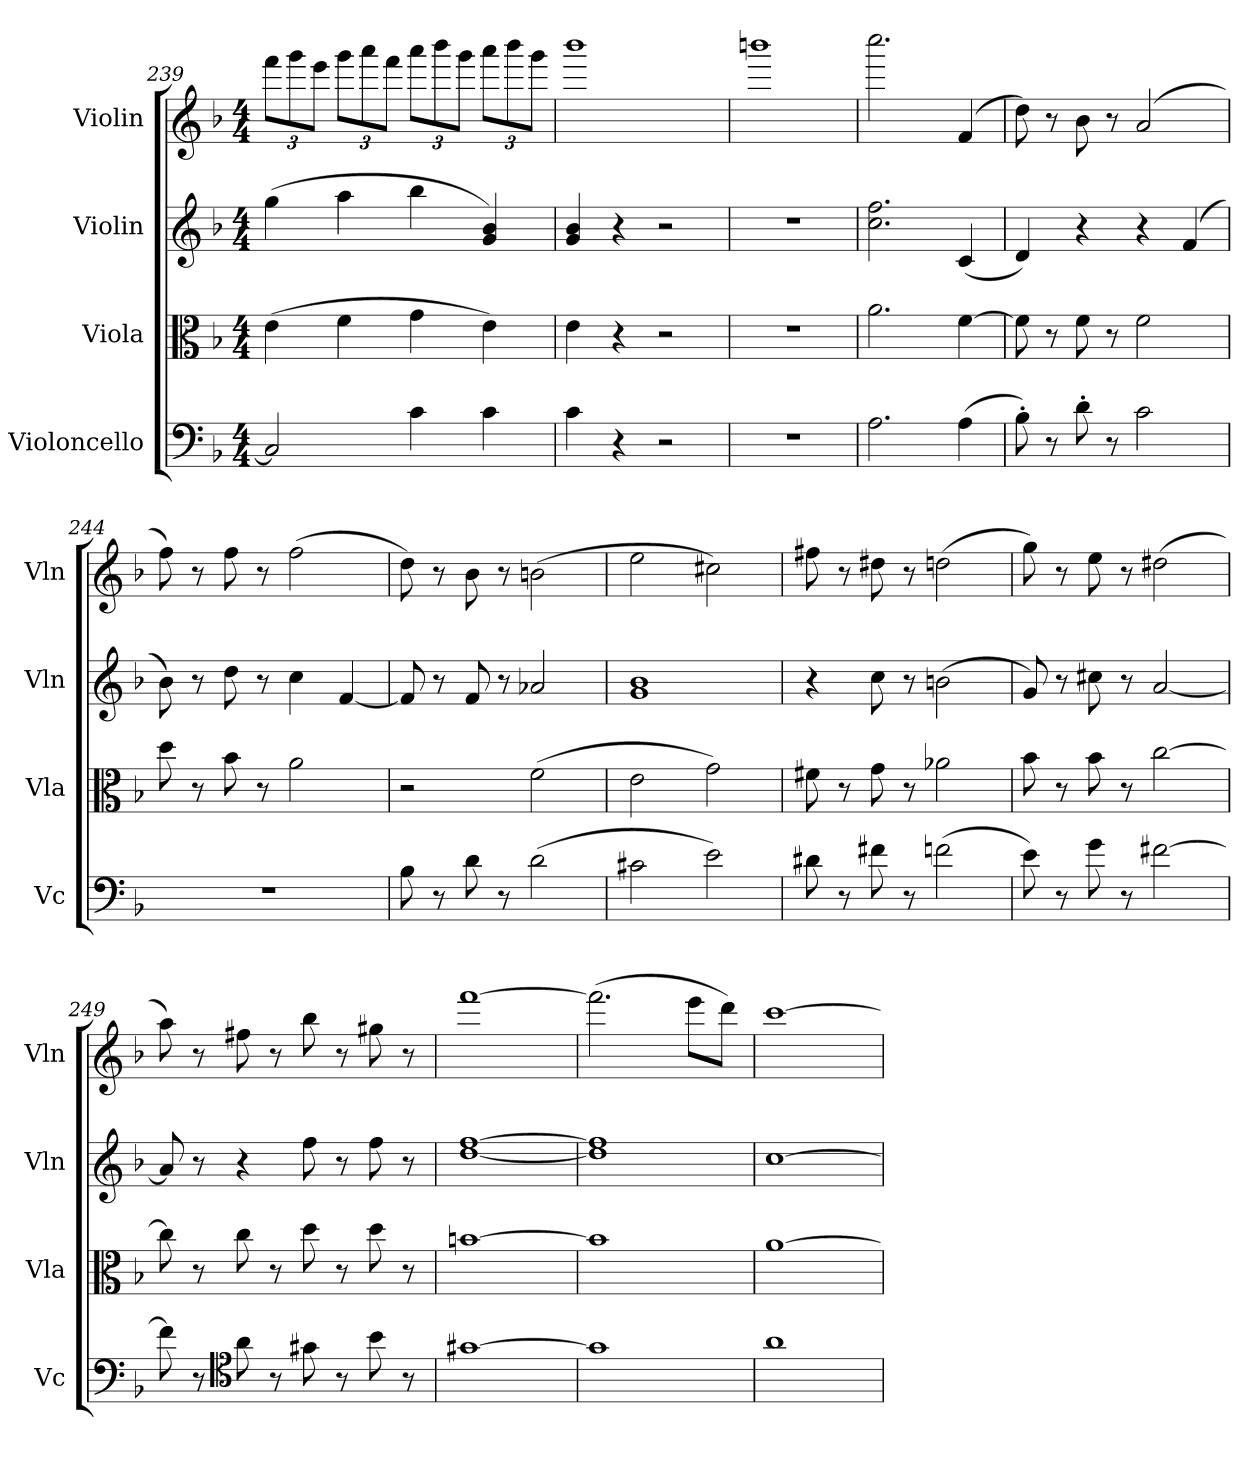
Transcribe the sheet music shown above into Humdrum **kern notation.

**kern	**kern	**kern	**kern
*part4	*part3	*part2	*part1
*staff4	*staff3	*staff2	*staff1
*I"Violoncello	*I"Viola	*I"Violin	*I"Violin
*I'Vc	*I'Vla	*I'Vln	*I'Vln
*clefF4	*clefC3	*clefG2	*clefG2
*k[b-]	*k[b-]	*k[b-]	*k[b-]
*F:	*F:	*F:	*F:
*M4/4	*M4/4	*M4/4	*M4/4
=239	=239	=239	=239
2C/]	(4e\	(4gg\	12fff\L
.	.	.	12ggg\
.	.	.	12eee\J
.	4f\	4aa\	12ggg\L
.	.	.	12aaa\
.	.	.	12fff\J
4c\	4g\	4bb-\	12aaa\L
.	.	.	12bbb-\
.	.	.	12ggg\J
4c\	4e\)	4g/ 4b-/)	12aaa\L
.	.	.	12bbb-\
.	.	.	12ggg\J
=240	=240	=240	=240
4c\	4e\	4g/ 4b-/	1bbb-
4r	4r	4r	.
2r	2r	2r	.
=241	=241	=241	=241
1r	1r	1r	1bbbn
=242	=242	=242	=242
2.A\	2.a\	2.cc\ 2.ff\	2.cccc\
(4A\	[4f\	(4c/	(4f/
=243	=243	=243	=243
8B-'\)	8f\]	4d/)	8dd\)
8r	8r	.	8r
8d'\	8f\	4r	8b-\
8r	8r	.	8r
2c\	2f\	4r	(2a/
.	.	(4f/	.
=244	=244	=244	=244
1r	8dd\	8b-\)	8ff\)
.	8r	8r	8r
.	8b-\	8dd\	8ff\
.	8r	8r	8r
.	2a\	4cc\	(2ff\
.	.	[4f/	.
=245	=245	=245	=245
8B-\	2r	8f/]	8dd\)
8r	.	8r	8r
8d\	.	8f/	8b-\
8r	.	8r	8r
(2d\	(2f\	2a-X/	(2bn\
=246	=246	=246	=246
2c#X\	2e\	1g 1b-	2ee\
2e\)	2g\)	.	2cc#X\)
=247	=247	=247	=247
8d#X\	8f#X\	4r	8ff#X\
8r	8r	.	8r
8f#X\	8g\	8cc\	8dd#X\
8r	8r	8r	8r
(2fn\	2a-X\	(2bn\	(2ddn\
=248	=248	=248	=248
8e\)	8b-\	8g/)	8gg\)
8r	8r	8r	8r
8g\	8b-\	8cc#X\	8ee\
8r	8r	8r	8r
[2f#X\	[2cc\	[2a/	(2dd#X\
=249	=249	=249	=249
8f#\]	8cc\]	8a/]	8aa\)
8r	8r	8r	8r
*clefC4	*	*	*
8a\	8cc\	4r	8ff#X\
8r	8r	.	8r
8g#X\	8dd\	8ff\	8bb-\
8r	8r	8r	8r
8b-\	8dd\	8ff\	8gg#X\
8r	8r	8r	8r
=250	=250	=250	=250
[1g#X	[1bn	[1dd [1ff	[1fff
=251	=251	=251	=251
1g#]	1b]	1dd] 1ff]	(2.fff\]
.	.	.	8eee\L
.	.	.	8ddd\J)
=252	=252	=252	=252
1a	[1a	[1cc	[1ccc
=	=	=	=
*-	*-	*-	*-
